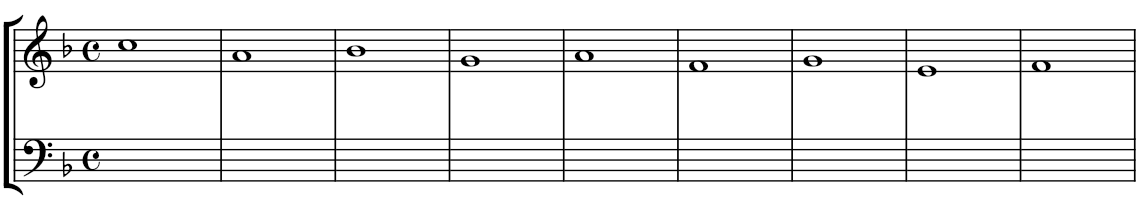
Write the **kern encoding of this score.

**kern	**kern
*part1	*part1
*staff2	*staff1
*I"Piano	*
*I'Pno.	*
*clefF4	*clefG2
*k[b-]	*k[b-]
*M4/4	*M4/4
*met(c)	*met(c)
=1	=1
1ryy	1cc
=2	=2
1ryy	1a
=3	=3
1ryy	1b-
=4	=4
1ryy	1g
=5	=5
1ryy	1a
=6	=6
1ryy	1f
=7	=7
1ryy	1g
=8	=8
1ryy	1e
=9	=9
1ryy	1f
=	=
*-	*-
